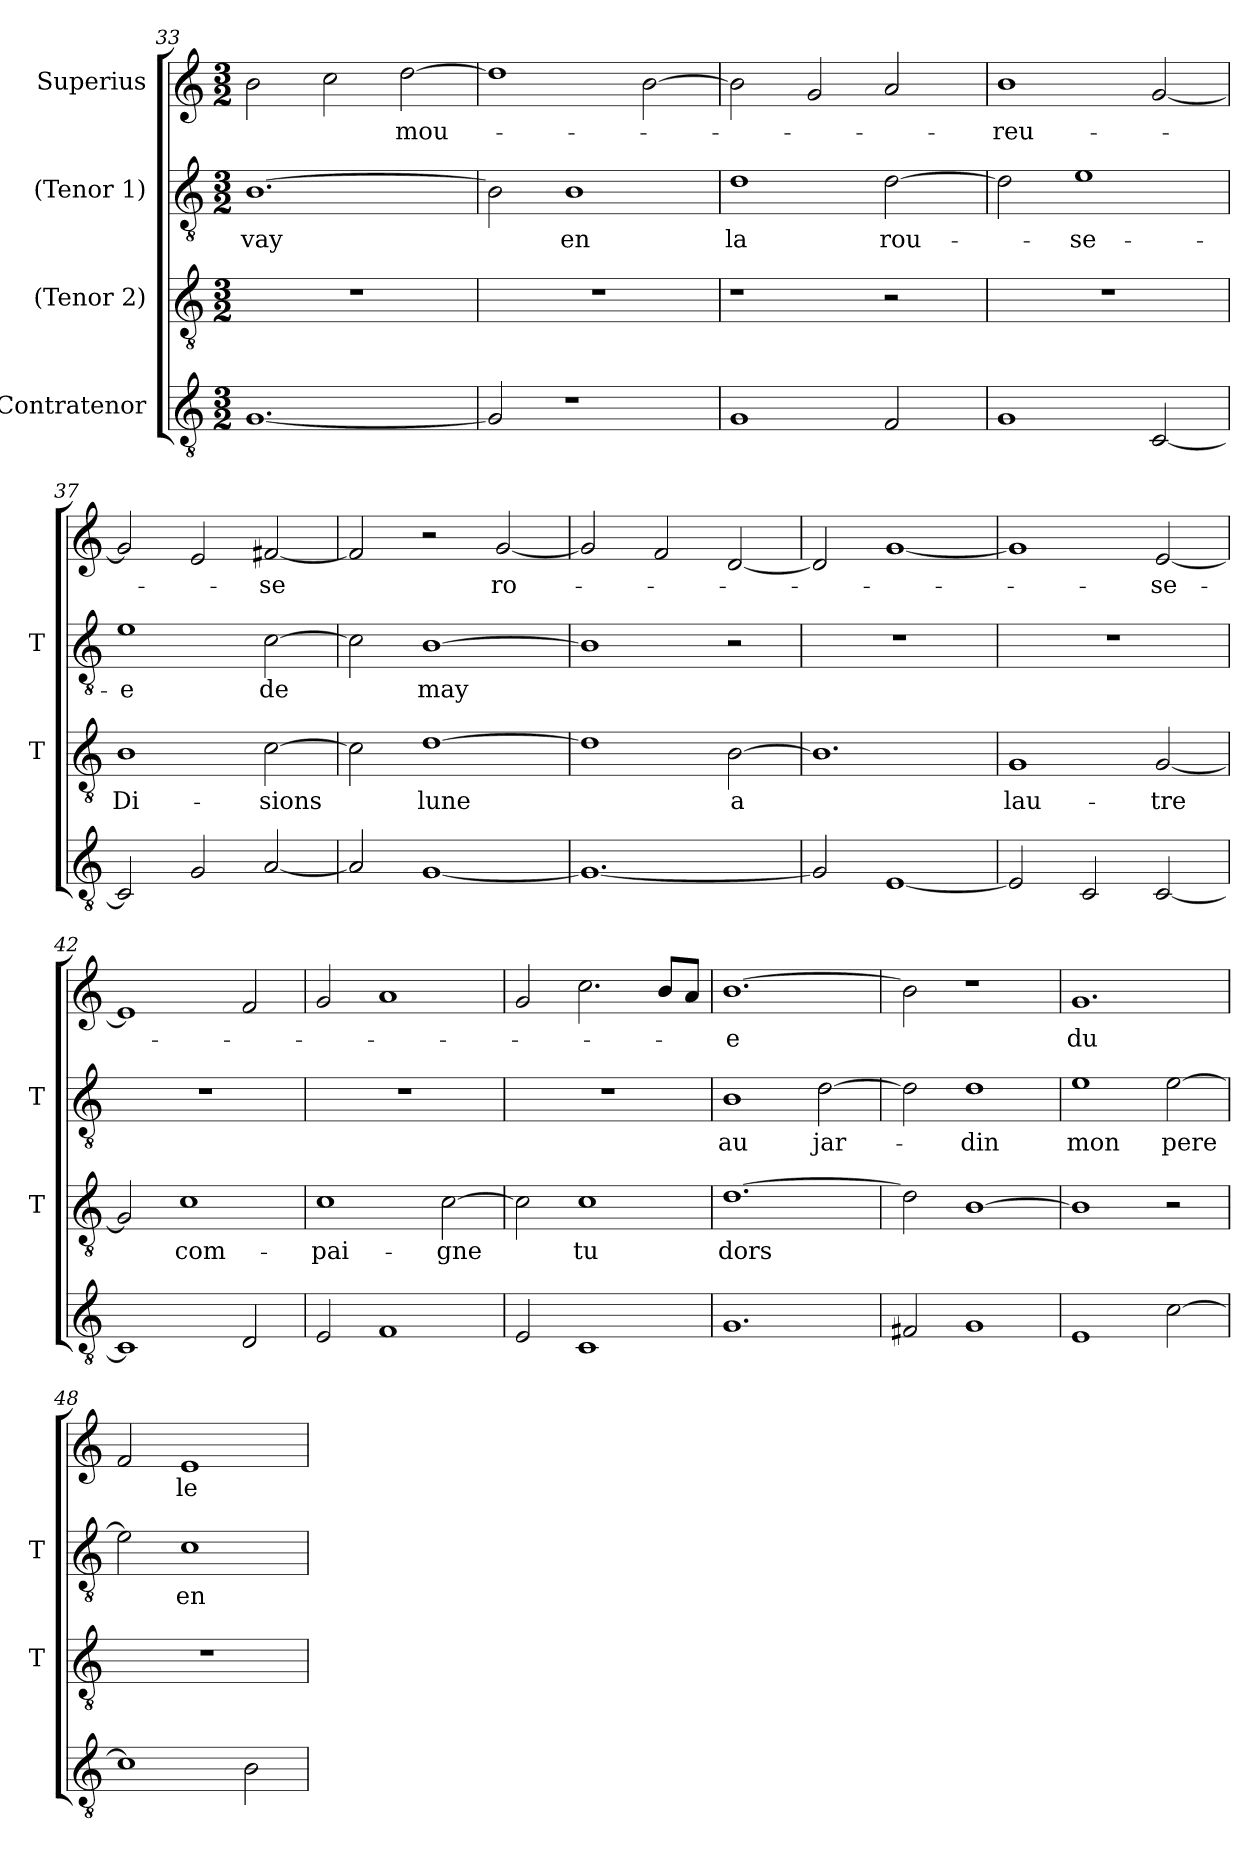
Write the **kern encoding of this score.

**kern	**kern	**text	**kern	**text	**kern	**text
*part4	*part3	*part3	*part2	*part2	*part1	*part1
*staff4	*staff3	*staff3	*staff2	*staff2	*staff1	*staff1
*I"Contratenor	*I"(Tenor 2)	*	*I"(Tenor 1)	*	*I"Superius	*
*	*I'T	*	*I'T	*	*	*
*clefGv2	*clefGv2	*	*clefGv2	*	*clefG2	*
*M3/2	*M3/2	*	*M3/2	*	*M3/2	*
=33	=33	=33	=33	=33	=33	=33
[1.G	1.r	.	[1.B	-vay	2b	.
.	.	.	.	.	2cc	.
.	.	.	.	.	[2dd	-mou-
=34	=34	=34	=34	=34	=34	=34
2G]	1.r	.	2B]	.	1dd]	.
1r	.	.	1B	-en	.	.
.	.	.	.	.	[2b	.
=35	=35	=35	=35	=35	=35	=35
1G	1r	.	1d	-la	2b]	.
.	.	.	.	.	2g	.
2F	2r	.	[2d	rou-	2a	.
=36	=36	=36	=36	=36	=36	=36
1G	1.r	.	2d]	.	1b	-reu-
.	.	.	1e	-se-	.	.
[2C	.	.	.	.	[2g	.
=37	=37	=37	=37	=37	=37	=37
2C]	1B	Di-	1e	-e	2g]	.
2G	.	.	.	.	2e	.
[2A	[2c	-sions	[2c	-de	[2f#X	-se
=38	=38	=38	=38	=38	=38	=38
2A]	2c]	.	2c]	.	2f#]	.
[1G	[1d	-lune	[1B	-may	2r	.
.	.	.	.	.	[2g	ro-
=39	=39	=39	=39	=39	=39	=39
1.G_	1d]	.	1B]	.	2g]	.
.	.	.	.	.	2f	.
.	[2B	-a	2r	.	[2d	.
=40	=40	=40	=40	=40	=40	=40
2G]	1.B]	.	1.r	.	2d]	.
[1E	.	.	.	.	[1g	.
=41	=41	=41	=41	=41	=41	=41
2E]	1G	lau-	1.r	.	1g]	.
2C	.	.	.	.	.	.
[2C	[2G	-tre	.	.	[2e	-se-
=42	=42	=42	=42	=42	=42	=42
1C]	2G]	.	1.r	.	1e]	.
.	1c	com-	.	.	.	.
2D	.	.	.	.	2f	.
=43	=43	=43	=43	=43	=43	=43
2E	1c	-pai-	1.r	.	2g	.
1F	.	.	.	.	1a	.
.	[2c	-gne	.	.	.	.
=44	=44	=44	=44	=44	=44	=44
2E	2c]	.	1.r	.	2g	.
1C	1c	-tu	.	.	2.cc	.
.	.	.	.	.	8b/L	.
.	.	.	.	.	8a/J	.
=45	=45	=45	=45	=45	=45	=45
1.G	[1.d	-dors	1B	-au	[1.b	-e
.	.	.	[2d	jar-	.	.
=46	=46	=46	=46	=46	=46	=46
2F#X	2d]	.	2d]	.	2b]	.
1G	[1B	.	1d	-din	1r	.
=47	=47	=47	=47	=47	=47	=47
1E	1B]	.	1e	-mon	1.g	-du
[2c	2r	.	[2e	-pere	.	.
=48	=48	=48	=48	=48	=48	=48
1c]	1.r	.	2e]	.	2f	.
.	.	.	1c	en-	1e	le-
2B	.	.	.	.	.	.
=	=	=	=	=	=	=
*-	*-	*-	*-	*-	*-	*-
